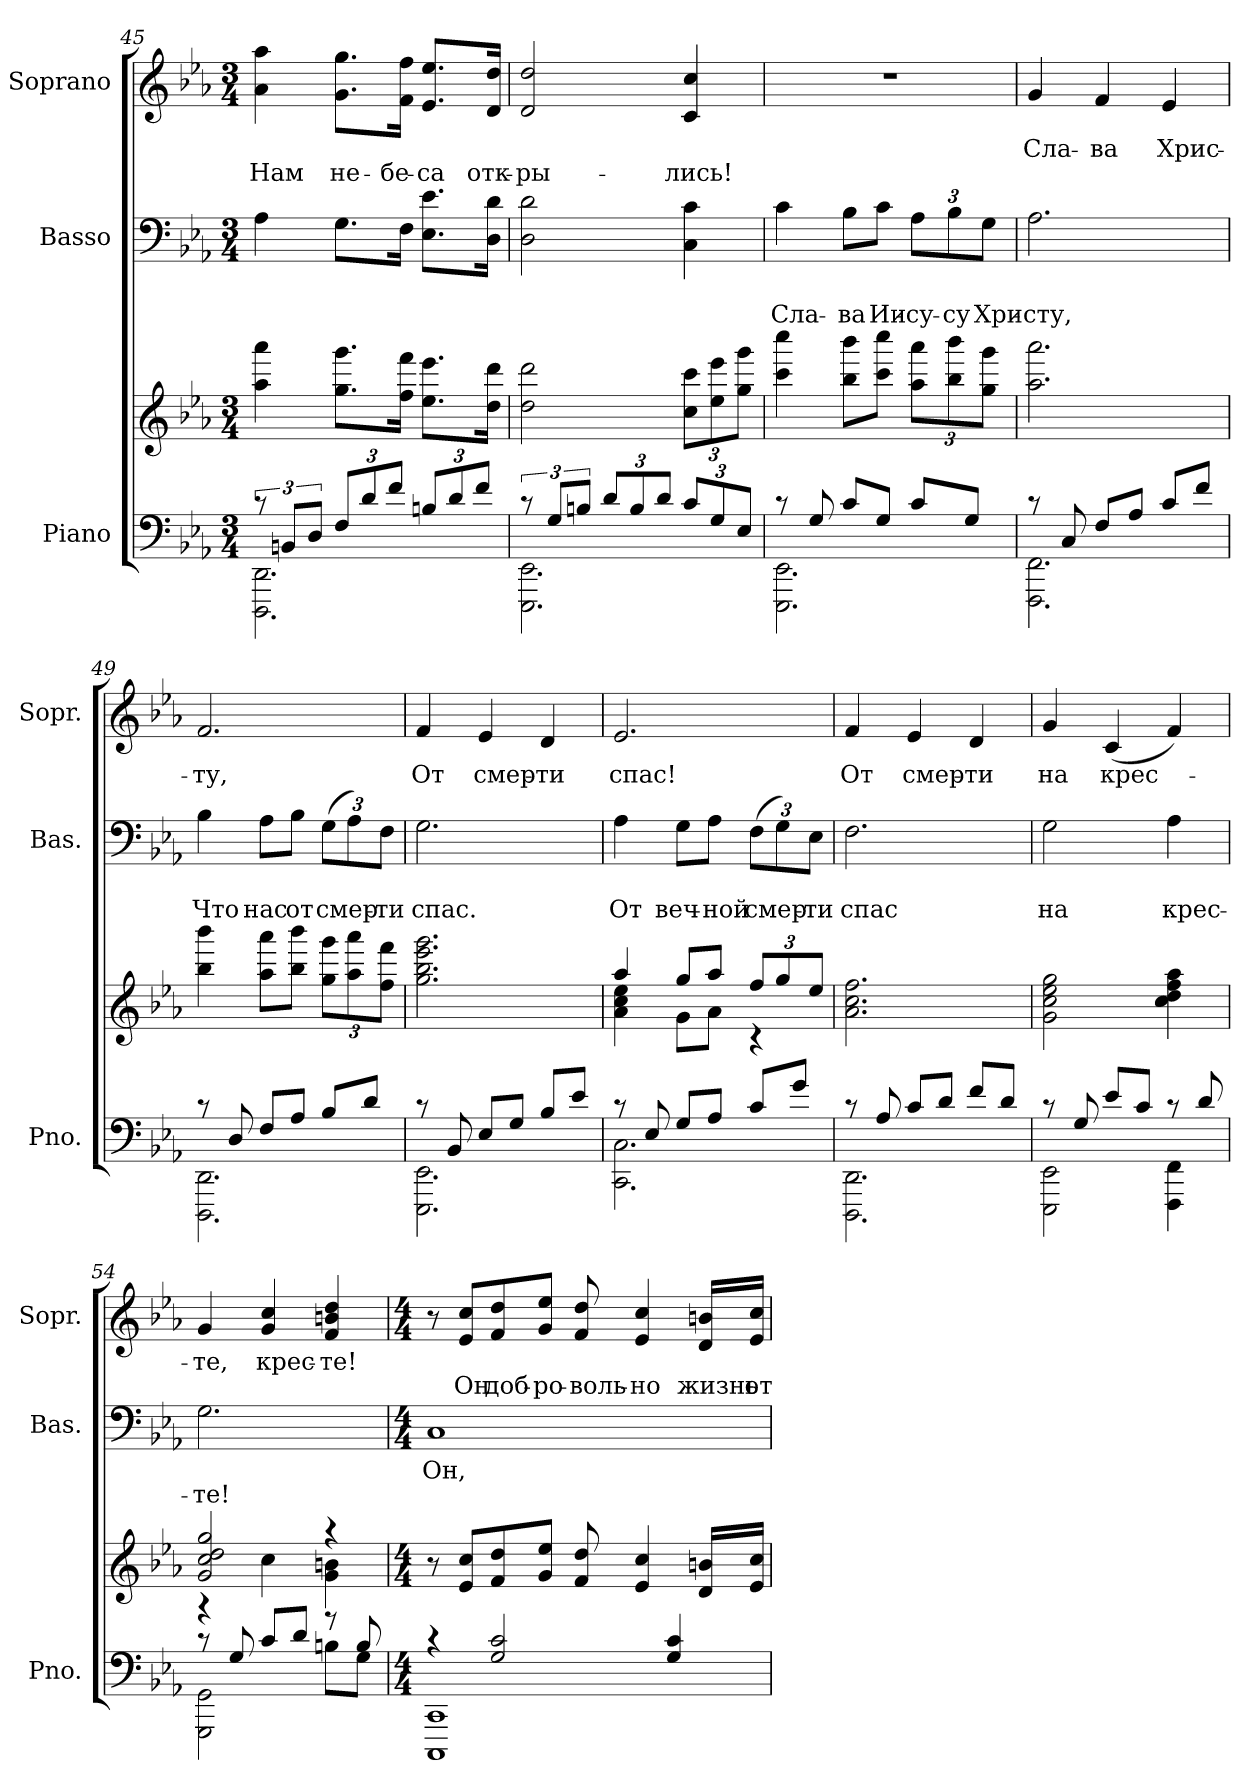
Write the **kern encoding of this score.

**kern	**kern	**kern	**text	**text	**kern	**text	**text
*part3	*part3	*part2	*part2	*part2	*part1	*part1	*part1
*staff4	*staff3	*staff2	*staff2	*staff2	*staff1	*staff1	*staff1
*I"Piano	*	*I"Basso	*	*	*I"Soprano	*	*
*I'Pno.	*	*I'Bas.	*	*	*I'Sopr.	*	*
*clefF4	*clefG2	*clefF4	*	*	*clefG2	*	*
*k[b-e-a-]	*k[b-e-a-]	*k[b-e-a-]	*	*	*k[b-e-a-]	*	*
*c:	*c:	*c:	*	*	*c:	*	*
*M3/4	*M3/4	*M3/4	*	*	*M3/4	*	*
=45	=45	=45	=45	=45	=45	=45	=45
*^	*	*	*	*	*	*	*
!	!	!	!	!	!	!	!	!LO:LY:b
12rc	2.DDD\ 2.DD\	4aa-\ 4aaa-\	4A-\	.	.	4a-\ 4aa-\	.	Нам
12BBn/L	.	.	.	.	.	.	.	.
12D/J	.	.	.	.	.	.	.	.
!	!	!	!	!	!	!	!	!LO:LY:b
12F/L	.	8.gg\ 8.ggg\L	8.G\L	.	.	8.g\ 8.gg\L	.	не-
12d/	.	.	.	.	.	.	.	.
12f/J	.	.	.	.	.	.	.	.
!	!	!	!	!	!	!	!	!LO:LY:b
.	.	16ff\ 16fff\Jk	16F\Jk	.	.	16f\ 16ff\Jk	.	-бе-
!	!	!	!	!	!	!	!	!LO:LY:b
12Bn/L	.	8.ee-\ 8.eee-\L	8.E-\ 8.e-\L	.	.	8.e-/ 8.ee-/L	.	-са
12d/	.	.	.	.	.	.	.	.
12f/J	.	.	.	.	.	.	.	.
!	!	!	!	!	!	!	!	!LO:LY:b
.	.	16dd\ 16ddd\Jk	16D\ 16d\Jk	.	.	16d/ 16dd/Jk	.	отк-
=46	=46	=46	=46	=46	=46	=46	=46	=46
!	!	!	!	!	!	!	!	!LO:LY:b
12rc	2.EEE-\ 2.EE-\	2dd\ 2ddd\	2D\ 2d\	.	.	2d/ 2dd/	.	-ры-
12G/L	.	.	.	.	.	.	.	.
12Bn/J	.	.	.	.	.	.	.	.
12d/L	.	.	.	.	.	.	.	.
12B/	.	.	.	.	.	.	.	.
12d/J	.	.	.	.	.	.	.	.
!	!	!	!	!	!	!	!	!LO:LY:b
12c/L	.	12cc\ 12ccc\L	4C\ 4c\	.	.	4c/ 4cc/	.	-лись!
12G/	.	12ee-\ 12eee-\	.	.	.	.	.	.
12E-/J	.	12gg\ 12ggg\J	.	.	.	.	.	.
!!LO:LB:g=z
=47	=47	=47	=47	=47	=47	=47	=47	=47
!	!	!	!	!	!LO:LY:a	!	!	!
8rc	2.EEE-\ 2.EE-\	4ccc\ 4cccc\	4c\	.	Сла-	2.r	.	.
8G/	.	.	.	.	.	.	.	.
!	!	!	!	!	!LO:LY:a	!	!	!
8c/L	.	8bb-\ 8bbb-\L	8B-\L	.	-ва	.	.	.
!	!	!	!	!	!LO:LY:a	!	!	!
8G/J	.	8ccc\ 8cccc\J	8c\J	.	Ии-	.	.	.
!	!	!	!	!	!LO:LY:a	!	!	!
8c/L	.	12aa-\ 12aaa-\L	12A-\L	.	-су-	.	.	.
!	!	!	!	!	!LO:LY:a	!	!	!
.	.	12bb-\ 12bbb-\	12B-\	.	-су	.	.	.
8G/J	.	.	.	.	.	.	.	.
!	!	!	!	!	!LO:LY:a	!	!	!
.	.	12gg\ 12ggg\J	12G\J	.	Хри-	.	.	.
=48	=48	=48	=48	=48	=48	=48	=48	=48
!	!	!	!	!	!LO:LY:a	!	!LO:LY:b	!
8rc	2.FFF\ 2.FF\	2.aa-\ 2.aaa-\	2.A-\	.	-сту,	4g/	Сла-	.
8C/	.	.	.	.	.	.	.	.
!	!	!	!	!	!	!	!LO:LY:b	!
8F/L	.	.	.	.	.	4f/	-ва	.
8A-/J	.	.	.	.	.	.	.	.
!	!	!	!	!	!	!	!LO:LY:b	!
8c/L	.	.	.	.	.	4e-/	Хрис-	.
8f/J	.	.	.	.	.	.	.	.
=49	=49	=49	=49	=49	=49	=49	=49	=49
!	!	!	!	!	!LO:LY:a	!	!LO:LY:b	!
8rc	2.DDD\ 2.DD\	4bb-\ 4bbb-\	4B-\	.	Что	2.f/	-ту,	.
8D/	.	.	.	.	.	.	.	.
!	!	!	!	!	!LO:LY:a	!	!	!
8F/L	.	8aa-\ 8aaa-\L	8A-\L	.	нас	.	.	.
!	!	!	!	!	!LO:LY:a	!	!	!
8A-/J	.	8bb-\ 8bbb-\J	8B-\J	.	от	.	.	.
!	!	!	!	!	!LO:LY:a	!	!	!
8B-/L	.	12gg\ 12ggg\L	(>12G\L	.	смер-	.	.	.
.	.	12aa-\ 12aaa-\	12A-\)	.	.	.	.	.
8d/J	.	.	.	.	.	.	.	.
!	!	!	!	!	!LO:LY:a	!	!	!
.	.	12ff\ 12fff\J	12F\J	.	-ти	.	.	.
!!LO:LB:g=z
=50	=50	=50	=50	=50	=50	=50	=50	=50
!	!	!	!	!	!LO:LY:a	!	!LO:LY:b	!
8rc	2.EEE-\ 2.EE-\	2.gg\ 2.bb-\ 2.eee-\ 2.ggg\	2.G\	.	спас.	4f/	От	.
8BB-/	.	.	.	.	.	.	.	.
!	!	!	!	!	!	!	!LO:LY:b	!
8E-/L	.	.	.	.	.	4e-/	смер-	.
8G/J	.	.	.	.	.	.	.	.
!	!	!	!	!	!	!	!LO:LY:b	!
8B-/L	.	.	.	.	.	4d/	-ти	.
8e-/J	.	.	.	.	.	.	.	.
=51	=51	=51	=51	=51	=51	=51	=51	=51
*	*	*^	*	*	*	*	*	*
!	!	!	!	!	!	!LO:LY:a	!	!LO:LY:b	!
8rc	2.CC\ 2.C\	4aa-/	4a-\ 4cc\ 4ee-\	4A-\	.	От	2.e-/	спас!	.
8E-/	.	.	.	.	.	.	.	.	.
!	!	!	!	!	!	!LO:LY:a	!	!	!
8G/L	.	8gg/L	8g\L	8G\L	.	веч-	.	.	.
!	!	!	!	!	!	!LO:LY:a	!	!	!
8A-/J	.	8aa-/J	8a-\J	8A-\J	.	-ной	.	.	.
!	!	!	!	!	!	!LO:LY:a	!	!	!
8c/L	.	12ff/L	4rc	(>12F\L	.	смер-	.	.	.
.	.	12gg/	.	12G\)	.	.	.	.	.
8g/J	.	.	.	.	.	.	.	.	.
!	!	!	!	!	!	!LO:LY:a	!	!	!
.	.	12ee-/J	.	12E-\J	.	-ти	.	.	.
*	*	*v	*v	*	*	*	*	*	*
=52	=52	=52	=52	=52	=52	=52	=52	=52
!	!	!	!	!	!LO:LY:a	!	!LO:LY:b	!
8rc	2.DDD\ 2.DD\	2.a-\ 2.cc\ 2.ff\	2.F\	.	спас	4f/	От	.
8A-/	.	.	.	.	.	.	.	.
!	!	!	!	!	!	!	!LO:LY:b	!
8c/L	.	.	.	.	.	4e-/	смер-	.
8d/J	.	.	.	.	.	.	.	.
!	!	!	!	!	!	!	!LO:LY:b	!
8f/L	.	.	.	.	.	4d/	-ти	.
8d/J	.	.	.	.	.	.	.	.
!!LO:PB:g=z
=53	=53	=53	=53	=53	=53	=53	=53	=53
!	!	!	!	!	!LO:LY:a	!	!LO:LY:b	!
8rc	2EEE-\ 2EE-\	2g\ 2cc\ 2ee-\ 2gg\	2G\	.	на	4g/	на	.
8G/	.	.	.	.	.	.	.	.
!	!	!	!	!	!	!	!LO:LY:b	!
8e-/L	.	.	.	.	.	(4c/	крес-	.
8c/J	.	.	.	.	.	.	.	.
!	!	!	!	!	!LO:LY:a	!	!	!
8rc	4FFF\ 4FF\	4cc\ 4dd\ 4ff\ 4aa-\	4A-\	.	крес-	4f/)	.	.
8d/	.	.	.	.	.	.	.	.
=54	=54	=54	=54	=54	=54	=54	=54	=54
*	*	*^	*	*	*	*	*	*
!	!	!	!	!	!	!LO:LY:a	!	!LO:LY:b	!
8rc	2GGG\ 2GG\	2g/ 2cc/ 2dd/ 2gg/	4rA	2.G\	.	-те!	4g/	-те,	.
8G/	.	.	.	.	.	.	.	.	.
!	!	!	!	!	!	!	!	!LO:LY:b	!
8c/L	.	.	4cc\	.	.	.	4g/ 4cc/	крес-	.
8d/J	.	.	.	.	.	.	.	.	.
!	!	!	!	!	!	!	!	!LO:LY:b	!
8rf	8Bn\L	4raa	4g\ 4bn\	.	.	.	4f/ 4bn/ 4dd/	-те!	.
8B/	8G\J	.	.	.	.	.	.	.	.
*	*	*v	*v	*	*	*	*	*	*
=55	=55	=55	=55	=55	=55	=55	=55	=55
*M4/4	*	*M4/4	*M4/4	*	*	*M4/4	*	*
!	!	!	!	!LO:LY:a	!	!	!	!
4rc	1CCC 1CC	8r	1C	Он,	.	8r	.	.
!	!	!	!	!	!	!	!	!LO:LY:b
.	.	8e-/ 8cc/L	.	.	.	8e-/ 8cc/L	.	Он
!	!	!	!	!	!	!	!	!LO:LY:b
2G/ 2c/	.	8f/ 8dd/	.	.	.	8f/ 8dd/	.	доб-
!	!	!	!	!	!	!	!	!LO:LY:b
.	.	8g/ 8ee-/J	.	.	.	8g/ 8ee-/J	.	-ро-
!	!	!	!	!	!	!	!	!LO:LY:b
.	.	8f/ 8dd/	.	.	.	8f/ 8dd/	.	-воль-
!	!	!	!	!	!	!	!	!LO:LY:b
.	.	4e-/ 4cc/	.	.	.	4e-/ 4cc/	.	-но
4G/ 4c/	.	.	.	.	.	.	.	.
!	!	!	!	!	!	!	!	!LO:LY:b
.	.	16d/ 16bn/LL	.	.	.	16d/ 16bn/LL	.	жизнь
!	!	!	!	!	!	!	!	!LO:LY:b
.	.	16e-/ 16cc/JJ	.	.	.	16e-/ 16cc/JJ	.	от-
*v	*v	*	*	*	*	*	*	*
=	=	=	=	=	=	=	=
*-	*-	*-	*-	*-	*-	*-	*-
